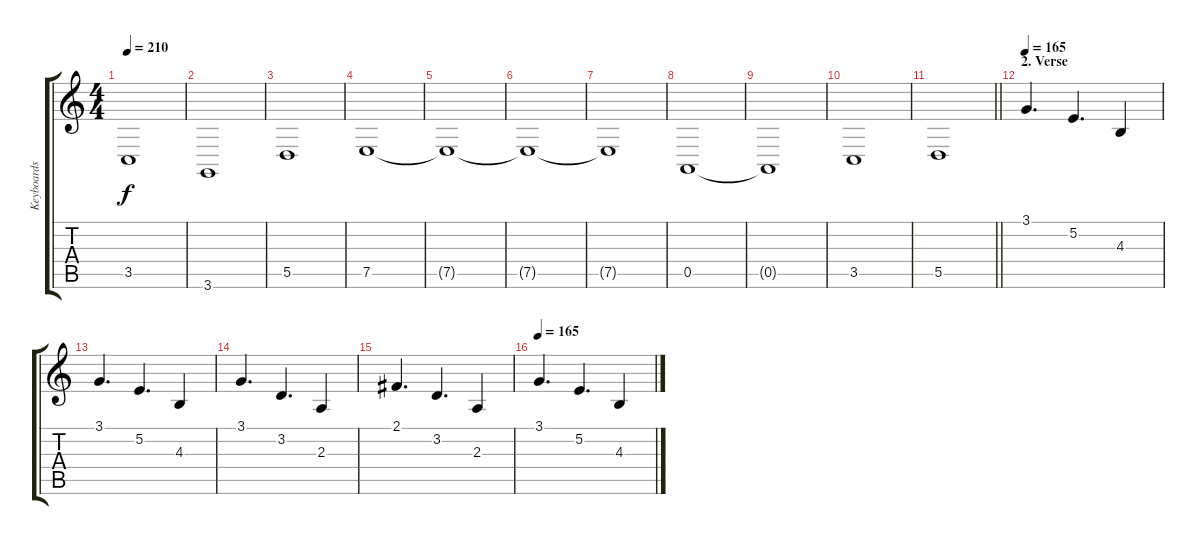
\track ("Keyboards" "Keyboards") {instrument stringensemble1}
\staff {score tabs}
\tuning (E4 B3 G3 D3 A2 E2) {hide}
\ts (4 4)
\tempo 210
\clef g2
\ks c
3.5{t}.1{dy f} |
3.6.1 |
5.5.1 |
7.5.1 |
7.5{t}.1 |
7.5{t}.1 |
7.5{t}.1 |
0.5.1 |
0.5{t}.1 |
3.5.1 |
\barLineRight lightlight
5.5.1 |
\section ("" "2. Verse")
\tempo 165
3.1.4{d} 5.2.4{d} 4.3.4 |
3.1.4{d} 5.2.4{d} 4.3.4 |
3.1.4{d} 3.2.4{d} 2.3.4 |
2.1.4{d} 3.2.4{d} 2.3.4 |
\tempo 165
3.1.4{d} 5.2.4{d} 4.3.4
